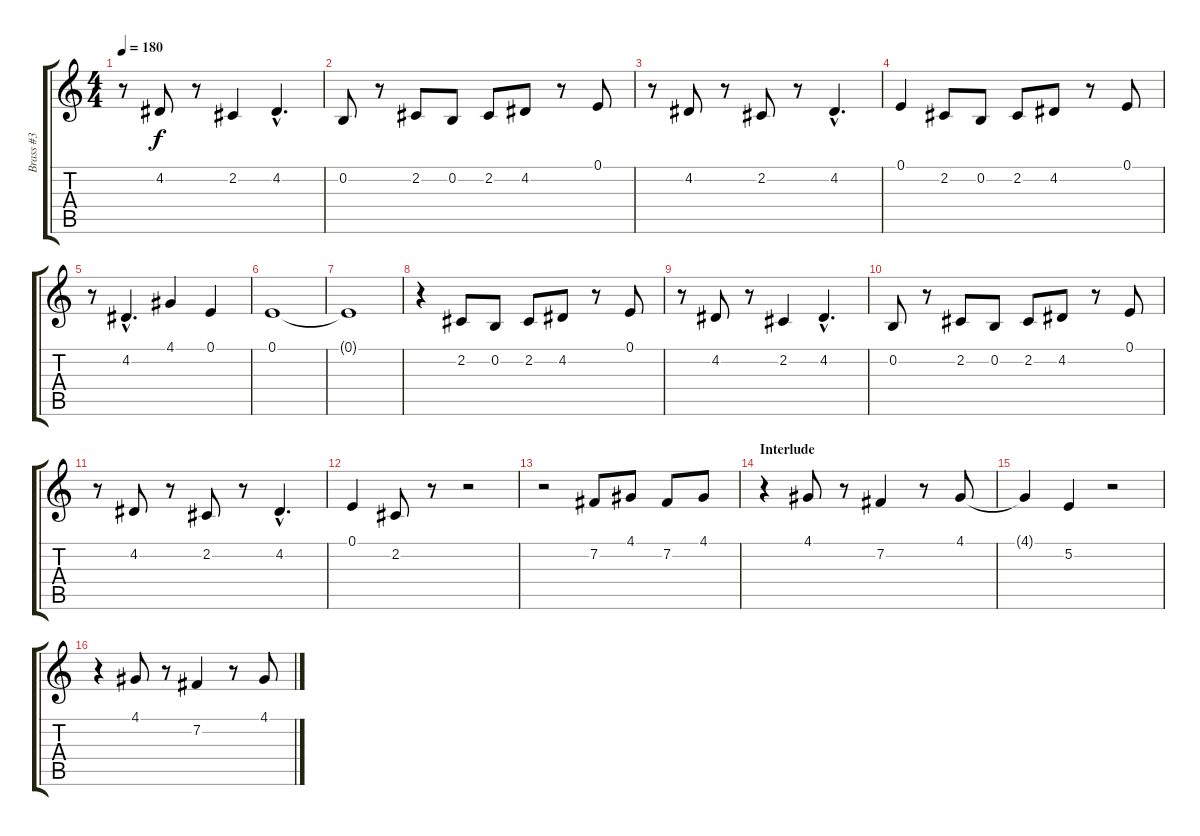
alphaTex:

\track ("Brass #3" "Brass #3") {instrument altosax}
\staff {score tabs}
\tuning (E4 B3 G3 D3 A2 E2) {hide}
\ts (4 4)
\tempo 180
\clef g2
\ks c
r.8{dy f} 4.2.8 r.8 2.2.4 4.2{hac}.4{d} |
0.2.8 r.8 2.2.8 0.2.8 2.2.8 4.2.8 r.8 0.1.8 |
r.8 4.2.8 r.8 2.2.8 r.8 4.2{hac}.4{d} |
0.1.4 2.2.8 0.2.8 2.2.8 4.2.8 r.8 0.1.8 |
r.8 4.2{hac}.4{d} 4.1.4 0.1.4 |
0.1.1 |
0.1{t}.1 |
r.4 2.2.8 0.2.8 2.2.8 4.2.8 r.8 0.1.8 |
r.8 4.2.8 r.8 2.2.4 4.2{hac}.4{d} |
0.2.8 r.8 2.2.8 0.2.8 2.2.8 4.2.8 r.8 0.1.8 |
r.8 4.2.8 r.8 2.2.8 r.8 4.2{hac}.4{d} |
0.1.4 2.2.8 r.8 r.2 |
r.2 7.2.8 4.1.8 7.2.8 4.1.8 |
\section ("" "Interlude")
r.4 4.1.8 r.8 7.2.4 r.8 4.1.8 |
4.1{t}.4 5.2.4 r.2 |
r.4 4.1.8 r.8 7.2.4 r.8 4.1.8
